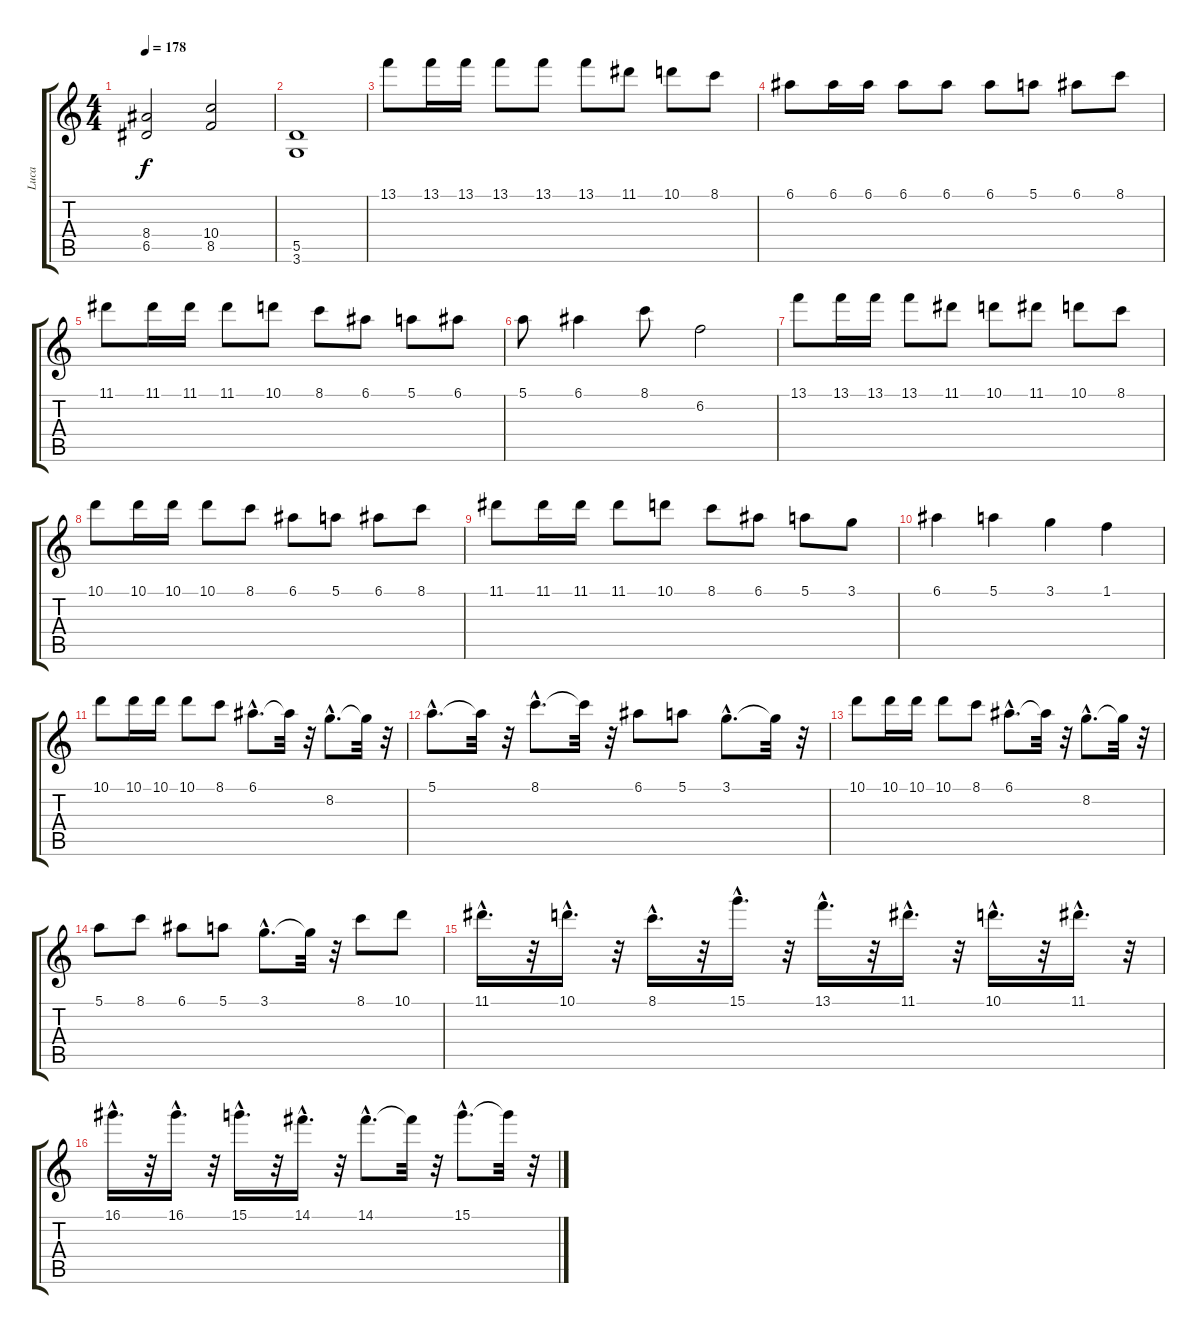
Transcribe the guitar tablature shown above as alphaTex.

\track ("Luca" "Luca") {instrument distortionguitar}
\staff {score tabs}
\tuning (E4 B3 G3 D3 A2 E2) {hide}
\ts (4 4)
\tempo 178
\clef g2
\ks c
(8.4 6.5).2{dy f} (10.4 8.5).2 |
(5.5 3.6).1 |
13.1.8 13.1.16 13.1.16 13.1.8 13.1.8 13.1.8 11.1.8 10.1.8 8.1.8 |
6.1.8 6.1.16 6.1.16 6.1.8 6.1.8 6.1.8 5.1.8 6.1.8 8.1.8 |
11.1.8 11.1.16 11.1.16 11.1.8 10.1.8 8.1.8 6.1.8 5.1.8 6.1.8 |
5.1.8 6.1.4 8.1.8 6.2.2 |
13.1.8 13.1.16 13.1.16 13.1.8 11.1.8 10.1.8 11.1.8 10.1.8 8.1.8 |
10.1.8 10.1.16 10.1.16 10.1.8 8.1.8 6.1.8 5.1.8 6.1.8 8.1.8 |
11.1.8 11.1.16 11.1.16 11.1.8 10.1.8 8.1.8 6.1.8 5.1.8 3.1.8 |
6.1.4 5.1.4 3.1.4 1.1.4 |
10.1.8 10.1.16 10.1.16 10.1.8 8.1.8 6.1{hac}.8{d} 6.1{t}.32 r.32 8.2{hac}.8{d} 8.2{t}.32 r.32 |
5.1{hac}.8{d} 5.1{t}.32 r.32 8.1{hac}.8{d} 8.1{t}.32 r.32 6.1.8 5.1.8 3.1{hac}.8{d} 3.1{t}.32 r.32 |
10.1.8 10.1.16 10.1.16 10.1.8 8.1.8 6.1{hac}.8{d} 6.1{t}.32 r.32 8.2{hac}.8{d} 8.2{t}.32 r.32 |
5.1.8 8.1.8 6.1.8 5.1.8 3.1{hac}.8{d} 3.1{t}.32 r.32 8.1.8 10.1.8 |
11.1{hac}.16{d volume 15} r.32 10.1{hac}.16{d} r.32 8.1{hac}.16{d} r.32 15.1{hac}.16{d} r.32 13.1{hac}.16{d} r.32 11.1{hac}.16{d} r.32 10.1{hac}.16{d} r.32 11.1{hac}.16{d} r.32 |
16.1{hac}.16{d} r.32 16.1{hac}.16{d} r.32 15.1{hac}.16{d} r.32 14.1{hac}.16{d} r.32 14.1{hac}.8{d} 14.1{t}.32 r.32 15.1{hac}.8{d} 15.1{t}.32 r.32
